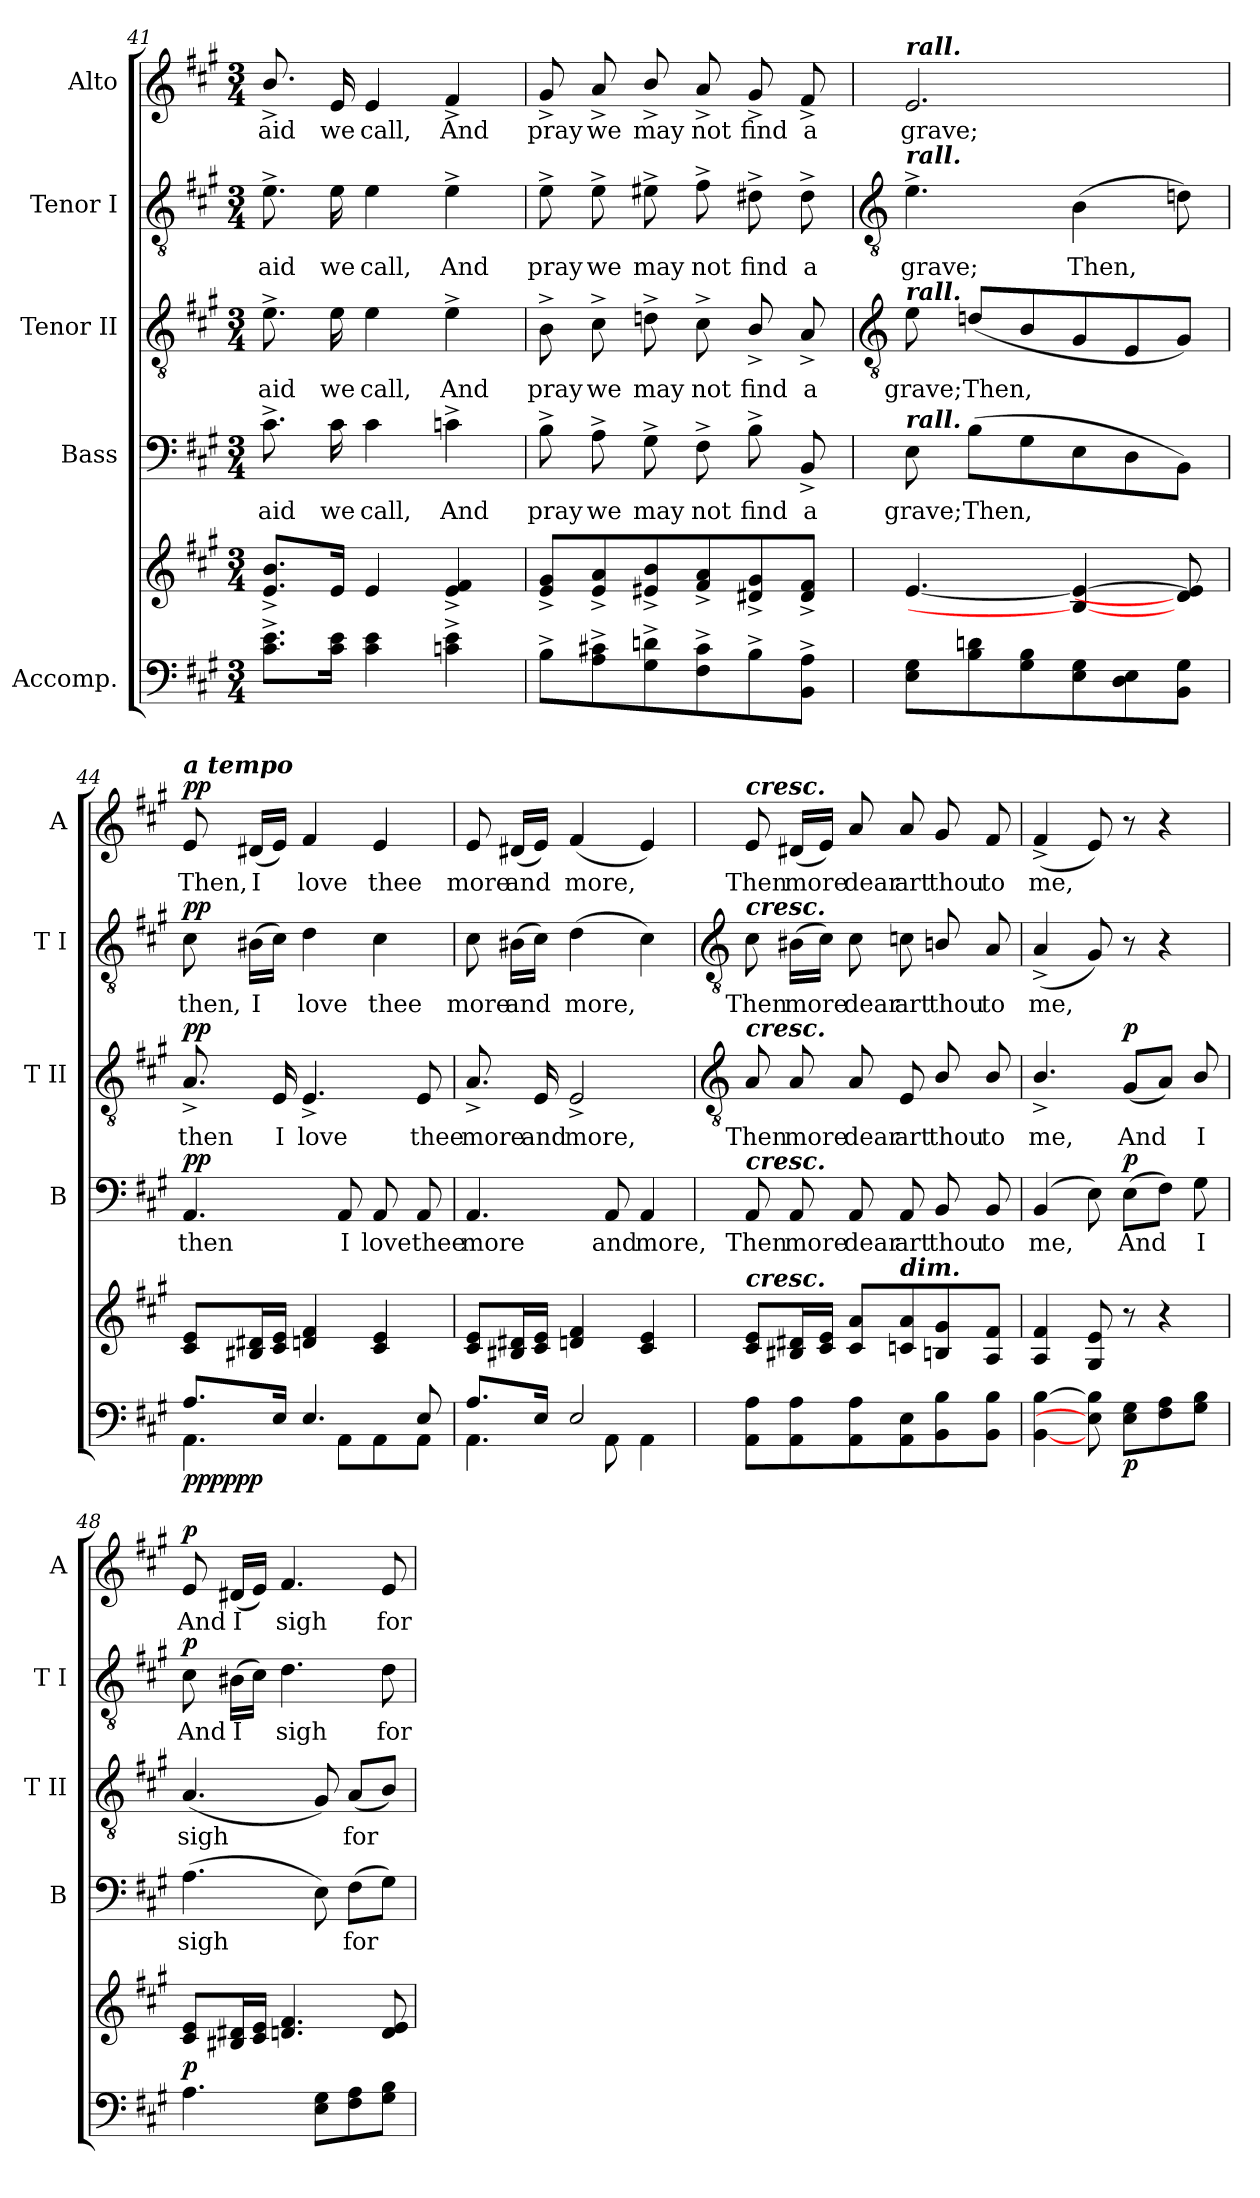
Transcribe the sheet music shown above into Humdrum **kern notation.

**kern	**kern	**dynam	**kern	**text	**dynam	**kern	**text	**dynam	**kern	**text	**dynam	**kern	**text	**dynam
*part5	*part5	*part5	*part4	*part4	*part4	*part3	*part3	*part3	*part2	*part2	*part2	*part1	*part1	*part1
*staff6	*staff5	*staff5/6	*staff4	*staff4	*staff4	*staff3	*staff3	*staff3	*staff2	*staff2	*staff2	*staff1	*staff1	*staff1
*I"Accomp.	*	*	*I"Bass	*	*	*I"Tenor II	*	*	*I"Tenor I	*	*	*I"Alto	*	*
*	*	*	*I'B	*	*	*I'T II	*	*	*I'T I	*	*	*I'A	*	*
*clefF4	*clefG2	*	*clefF4	*	*	*clefGv2	*	*	*clefGv2	*	*	*clefG2	*	*
*k[f#c#g#]	*k[f#c#g#]	*	*k[f#c#g#]	*	*	*k[f#c#g#]	*	*	*k[f#c#g#]	*	*	*k[f#c#g#]	*	*
*A:	*A:	*	*A:	*	*	*A:	*	*	*A:	*	*	*A:	*	*
*M3/4	*M3/4	*	*M3/4	*	*	*M3/4	*	*	*M3/4	*	*	*M3/4	*	*
=41	=41	=41	=41	=41	=41	=41	=41	=41	=41	=41	=41	=41	=41	=41
*	*^	*	*	*	*	*	*	*	*	*	*	*	*	*
!	!	!	!	!	!LO:LY:b	!	!	!LO:LY:b	!	!	!LO:LY:b	!	!	!LO:LY:b	!
8.c#^ 8.e^L	8.e^ 8.b^L	2ryy	.	8.c#^	aid	.	8.e^	aid	.	8.e^	aid	.	8.b^/	aid	.
!	!	!	!	!	!LO:LY:b	!	!	!LO:LY:b	!	!	!LO:LY:b	!	!	!LO:LY:b	!
16c# 16eJ	16eJ	.	.	16c#	we	.	16e	we	.	16e	we	.	16e	we	.
!	!	!	!	!	!LO:LY:b	!	!	!LO:LY:b	!	!	!LO:LY:b	!	!	!LO:LY:b	!
4c# 4e	4e	.	.	4c#	call,	.	4e	call,	.	4e	call,	.	4e	call,	.
!	!	!	!	!	!LO:LY:b	!	!	!LO:LY:b	!	!	!LO:LY:b	!	!	!LO:LY:b	!
4cn^ 4e^	4e^ 4f#^	4ryy	.	4cn^	And	.	4e^	And	.	4e^	And	.	4f#^	And	.
=42	=42	=42	=42	=42	=42	=42	=42	=42	=42	=42	=42	=42	=42	=42	=42
!	!	!	!	!	!LO:LY:b	!	!	!LO:LY:b	!	!	!LO:LY:b	!	!	!LO:LY:b	!
8B^L	8e^ 8g#^L	2ryy	.	8B^	pray	.	8B^	pray	.	8e^	pray	.	8g#^	pray	.
!	!	!	!	!	!LO:LY:b	!	!	!LO:LY:b	!	!	!LO:LY:b	!	!	!LO:LY:b	!
8A^ 8c#X^	8e^ 8a^	.	.	8A^	we	.	8c#^	we	.	8e^	we	.	8a^	we	.
!	!	!	!	!	!LO:LY:b	!	!	!LO:LY:b	!	!	!LO:LY:b	!	!	!LO:LY:b	!
8G#^ 8dn^	8e#X^ 8b^	.	.	8G#^	may	.	8dn^\	may	.	8e#X^	may	.	8b^/	may	.
!	!	!	!	!	!LO:LY:b	!	!	!LO:LY:b	!	!	!LO:LY:b	!	!	!LO:LY:b	!
8F#^ 8c#^	8f#^ 8a^	.	.	8F#^	not	.	8c#^	not	.	8f#^	not	.	8a^	not	.
!	!	!	!	!	!LO:LY:b	!	!	!LO:LY:b	!	!	!LO:LY:b	!	!	!LO:LY:b	!
8B^	8d#X^ 8g#^	4ryy	.	8B^	find	.	8B^/	find	.	8d#X^	find	.	8g#^	find	.
!	!	!	!	!	!LO:LY:b	!	!	!LO:LY:b	!	!	!LO:LY:b	!	!	!LO:LY:b	!
8BB^ 8A^J	8d#^ 8f#^J	.	.	8BB^	a	.	8A^	a	.	8d#^	a	.	8f#^	a	.
*	*v	*v	*	*	*	*	*	*	*	*	*	*	*	*	*
!!LO:LB:g=z
=43	=43	=43	=43	=43	=43	=43	=43	=43	=43	=43	=43	=43	=43	=43
*	*	*	*	*	*	*clefGv2	*	*	*clefGv2	*	*	*	*	*
*^	*	*	*	*	*	*	*	*	*	*	*	*	*	*
!	!	!	!	!	!	!	!	!	!	!	!	!	!LO:TX:a:Bi:t=rall.	!	!
!	!	!	!	!	!	!	!	!	!	!LO:TX:a:Bi:t=rall.	!	!	!	!	!
!	!	!	!	!	!	!	!LO:TX:a:Bi:t=rall.	!	!	!	!	!	!	!	!
!	!	!	!	!LO:TX:a:Bi:t=rall.	!	!	!	!	!	!	!	!	!	!	!
!	!	!	!	!	!LO:LY:b	!	!	!LO:LY:b	!	!	!LO:LY:b	!	!	!LO:LY:b	!
2ryy	8E\ 8G#\L	[4.e/	.	8E	grave;	.	8e	grave;	.	4.e^	grave;	.	2.e	grave;	.
!	!	!	!	!	!LO:LY:b	!	!	!LO:LY:b	!	!	!	!	!	!	!
.	8B\ 8dn\	.	.	(>8BL	Then,	.	(<8dnL	Then,	.	.	.	.	.	.	.
.	8G#\ 8B\	.	.	8G#	.	.	8B	.	.	.	.	.	.	.	.
!	!	!	!	!	!	!	!	!	!	!	!LO:LY:b	!	!	!	!
.	8E\ 8G#\	4B_ 4e_	.	8E	.	.	8G#	.	.	(>4B	Then,	.	.	.	.
4ryy	8D\ 8E\	.	.	8D	.	.	8E	.	.	.	.	.	.	.	.
.	8BB\ 8G#\J	8dn] 8e]	.	8BBJ)	.	.	8G#J)	.	.	8dn\)	.	.	.	.	.
=44	=44	=44	=44	=44	=44	=44	=44	=44	=44	=44	=44	=44	=44	=44	=44
!	!	!	!	!	!	!	!	!	!	!	!	!	!LO:TX:a:Bi:t=a tempo	!	!
!	!	!	!LO:DY:b=2	!	!LO:LY:b	!	!	!LO:LY:b	!	!	!LO:LY:b	!	!	!LO:LY:b	!
!	!	!	!LO:DY:n=1:b=2	!	!	!	!	!	!	!	!	!	!	!	!
!	!	!	!LO:DY:n=2:b	!	!	!LO:DY:b	!	!	!LO:DY:b	!	!	!LO:DY:b	!	!	!LO:DY:b
8.A/L	4.AA\	8c# 8eL	pp pp pp	4.AA	then	pp	8.A^	then	pp	8c#	then,	pp	8e	Then,	pp
!	!	!	!	!	!	!	!	!	!	!	!LO:LY:b	!	!	!LO:LY:b	!
.	.	16B#X 16d#XL	.	.	.	.	.	.	.	(>16B#XLL	I	.	(<16d#XLL	I	.
!	!	!	!	!	!	!	!	!LO:LY:b	!	!	!	!	!	!	!
16E/J	.	16c# 16eJJ	.	.	.	.	16E	I	.	16c#JJ)	.	.	16eJJ)	.	.
!	!	!	!	!	!	!	!	!LO:LY:b	!	!	!LO:LY:b	!	!	!LO:LY:b	!
4.E/	.	4dn 4f#	.	.	.	.	4.E^	love	.	4d\	love	.	4f#	love	.
!	!	!	!	!	!LO:LY:b	!	!	!	!	!	!	!	!	!	!
.	8AA\L	.	.	8AA	I	.	.	.	.	.	.	.	.	.	.
!	!	!	!	!	!LO:LY:b	!	!	!	!	!	!LO:LY:b	!	!	!LO:LY:b	!
.	8AA\	4c# 4e	.	8AA	love	.	.	.	.	4c#	thee	.	4e	thee	.
!	!	!	!	!	!LO:LY:b	!	!	!LO:LY:b	!	!	!	!	!	!	!
8E/	8AA\J	.	.	8AA	thee	.	8E	thee	.	.	.	.	.	.	.
=45	=45	=45	=45	=45	=45	=45	=45	=45	=45	=45	=45	=45	=45	=45	=45
!	!	!	!	!	!LO:LY:b	!	!	!LO:LY:b	!	!	!LO:LY:b	!	!	!LO:LY:b	!
8.A/L	4.AA\	8c# 8eL	.	4.AA	more	.	8.A^	more	.	8c#	more	.	8e	more	.
!	!	!	!	!	!	!	!	!	!	!	!LO:LY:b	!	!	!LO:LY:b	!
.	.	16B#X 16d#XL	.	.	.	.	.	.	.	(>16B#XLL	and	.	(<16d#XLL	and	.
!	!	!	!	!	!	!	!	!LO:LY:b	!	!	!	!	!	!	!
16E/J	.	16c# 16eJJ	.	.	.	.	16E	and	.	16c#JJ)	.	.	16eJJ)	.	.
!	!	!	!	!	!	!	!	!LO:LY:b	!	!	!LO:LY:b	!	!	!LO:LY:b	!
2E/	.	4dn 4f#	.	.	.	.	2E^	more,	.	(>4d\	more,	.	(<4f#	more,	.
!	!	!	!	!	!LO:LY:b	!	!	!	!	!	!	!	!	!	!
.	8AA\	.	.	8AA	and	.	.	.	.	.	.	.	.	.	.
!	!	!	!	!	!LO:LY:b	!	!	!	!	!	!	!	!	!	!
.	4AA\	4c# 4e	.	4AA	more,	.	.	.	.	4c#)	.	.	4e)	.	.
*v	*v	*	*	*	*	*	*	*	*	*	*	*	*	*	*
!!LO:LB:g=z
=46	=46	=46	=46	=46	=46	=46	=46	=46	=46	=46	=46	=46	=46	=46
*	*	*	*	*	*	*clefGv2	*	*	*clefGv2	*	*	*	*	*
*^	*	*	*	*	*	*	*	*	*	*	*	*	*	*
!	!	!	!	!	!	!	!	!	!	!	!	!	!LO:TX:a:Bi:t=cresc.	!	!
!	!	!	!	!	!	!	!	!	!	!LO:TX:a:Bi:t=cresc.	!	!	!	!	!
!	!	!	!	!	!	!	!LO:TX:a:Bi:t=cresc.	!	!	!	!	!	!	!	!
!	!	!	!	!LO:TX:a:Bi:t=cresc.	!	!	!	!	!	!	!	!	!	!	!
!	!	!LO:TX:a:Bi:t=cresc.	!	!	!	!	!	!	!	!	!	!	!	!	!
!LO:TX:a:Bi:t=cresc.	!	!	!	!	!	!	!	!	!	!	!	!	!	!	!
!	!	!	!	!	!LO:LY:b	!	!	!LO:LY:b	!	!	!LO:LY:b	!	!	!LO:LY:b	!
*v	*v	*	*	*	*	*	*	*	*	*	*	*	*	*	*
8AA 8AL	8c# 8eL	.	8AA	Then	.	8A	Then	.	8c#	Then	.	8e	Then	.
!	!	!	!	!LO:LY:b	!	!	!LO:LY:b	!	!	!LO:LY:b	!	!	!LO:LY:b	!
8AA 8A	16B#X 16d#XL	.	8AA	more	.	8A	more	.	(>16B#XLL	more	.	(<16d#XLL	more	.
.	16c# 16eJJ	.	.	.	.	.	.	.	16c#JJ)	.	.	16eJJ)	.	.
!	!	!	!	!LO:LY:b	!	!	!LO:LY:b	!	!	!LO:LY:b	!	!	!LO:LY:b	!
8AA 8A	8c# 8aL	.	8AA	dear	.	8A	dear	.	8c#	dear	.	8a	dear	.
!	!LO:TX:a:Bi:t=dim.	!	!	!	!	!	!	!	!	!	!	!	!	!
!	!	!	!	!LO:LY:b	!	!	!LO:LY:b	!	!	!LO:LY:b	!	!	!LO:LY:b	!
8AA 8E	8cn 8a	.	8AA	art	.	8E/	art	.	8cn	art	.	8a	art	.
!	!	!	!	!LO:LY:b	!	!	!LO:LY:b	!	!	!LO:LY:b	!	!	!LO:LY:b	!
8BB 8B	8Bn 8g#	.	8BB	thou	.	8B/	thou	.	8Bn/	thou	.	8g#	thou	.
!	!	!	!	!LO:LY:b	!	!	!LO:LY:b	!	!	!LO:LY:b	!	!	!LO:LY:b	!
8BB 8BJ	8A 8f#J	.	8BB	to	.	8B/	to	.	8A	to	.	8f#	to	.
=47	=47	=47	=47	=47	=47	=47	=47	=47	=47	=47	=47	=47	=47	=47
!	!	!	!	!LO:LY:b	!	!	!LO:LY:b	!	!	!LO:LY:b	!	!	!LO:LY:b	!
[4BB [4B	4A 4f#	.	(<4BB	me,	.	4.B^/	me,	.	(<4A^	me,	.	(<4f#^	me,	.
8E] 8B]	8G# 8e	.	8E)	.	.	.	.	.	8G#)	.	.	8e)	.	.
!	!	!LO:DY:b=2	!	!LO:LY:b	!LO:DY:b	!	!LO:LY:b	!LO:DY:b	!	!	!	!	!	!
8E 8G#L	8r	p	(>8EL	And	p	(<8G#L	And	p	8r	.	.	8r	.	.
8F# 8A	4r	.	8F#J)	.	.	8AJ)	.	.	4r	.	.	4r	.	.
!	!	!	!	!LO:LY:b	!	!	!LO:LY:b	!	!	!	!	!	!	!
8G# 8BJ	.	.	8G#	I	.	8B/	I	.	.	.	.	.	.	.
=48	=48	=48	=48	=48	=48	=48	=48	=48	=48	=48	=48	=48	=48	=48
!	!	!LO:DY:b	!	!LO:LY:b	!	!	!LO:LY:b	!	!	!LO:LY:b	!LO:DY:b	!	!LO:LY:b	!LO:DY:b
4.A	8c# 8eL	p	(>4.A	sigh	.	(<4.A	sigh	.	8c#	And	p	8e	And	p
!	!	!	!	!	!	!	!	!	!	!LO:LY:b	!	!	!LO:LY:b	!
.	16B#X 16d#XL	.	.	.	.	.	.	.	(>16B#XLL	I	.	(<16d#XLL	I	.
.	16c# 16eJJ	.	.	.	.	.	.	.	16c#JJ)	.	.	16eJJ)	.	.
!	!	!	!	!	!	!	!	!	!	!LO:LY:b	!	!	!LO:LY:b	!
.	4.dn 4.f#	.	.	.	.	.	.	.	4.d\	sigh	.	4.f#	sigh	.
8E 8G#L	.	.	8E)	.	.	8G#)	.	.	.	.	.	.	.	.
!	!	!	!	!LO:LY:b	!	!	!LO:LY:b	!	!	!	!	!	!	!
8F# 8A	.	.	(>8F#L	for	.	(<8AL	for	.	.	.	.	.	.	.
!	!	!	!	!	!	!	!	!	!	!LO:LY:b	!	!	!LO:LY:b	!
8G# 8BJ	8d 8e	.	8G#J)	.	.	8BJ)	.	.	8d\	for	.	8e	for	.
=	=	=	=	=	=	=	=	=	=	=	=	=	=	=
*-	*-	*-	*-	*-	*-	*-	*-	*-	*-	*-	*-	*-	*-	*-
